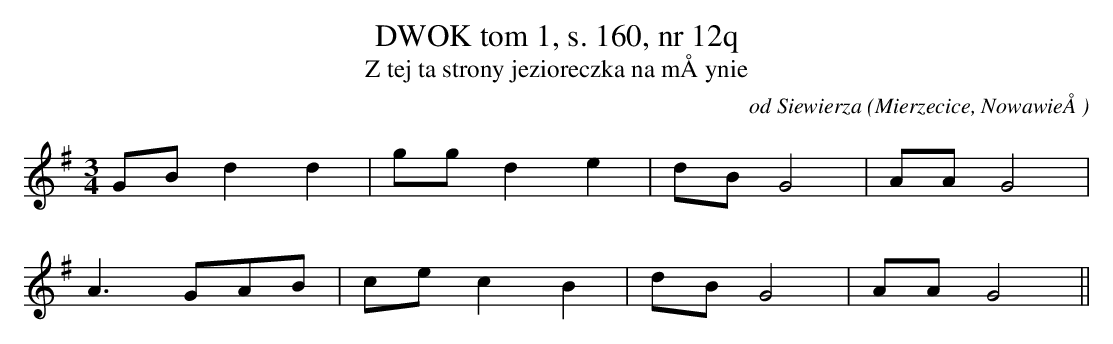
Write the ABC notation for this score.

X:1
T: DWOK tom 1, s. 160, nr 12q
T: Z tej ta strony jezioreczka na mÅynie
O: od Siewierza (Mierzecice, NowawieÅ)
M: 3/4
L: 1/8
K: G
GBd2d2 | ggd2e2 | dBG4 | AAG4 |
A3GAB | cec2B2 | dBG4 | AAG4||
